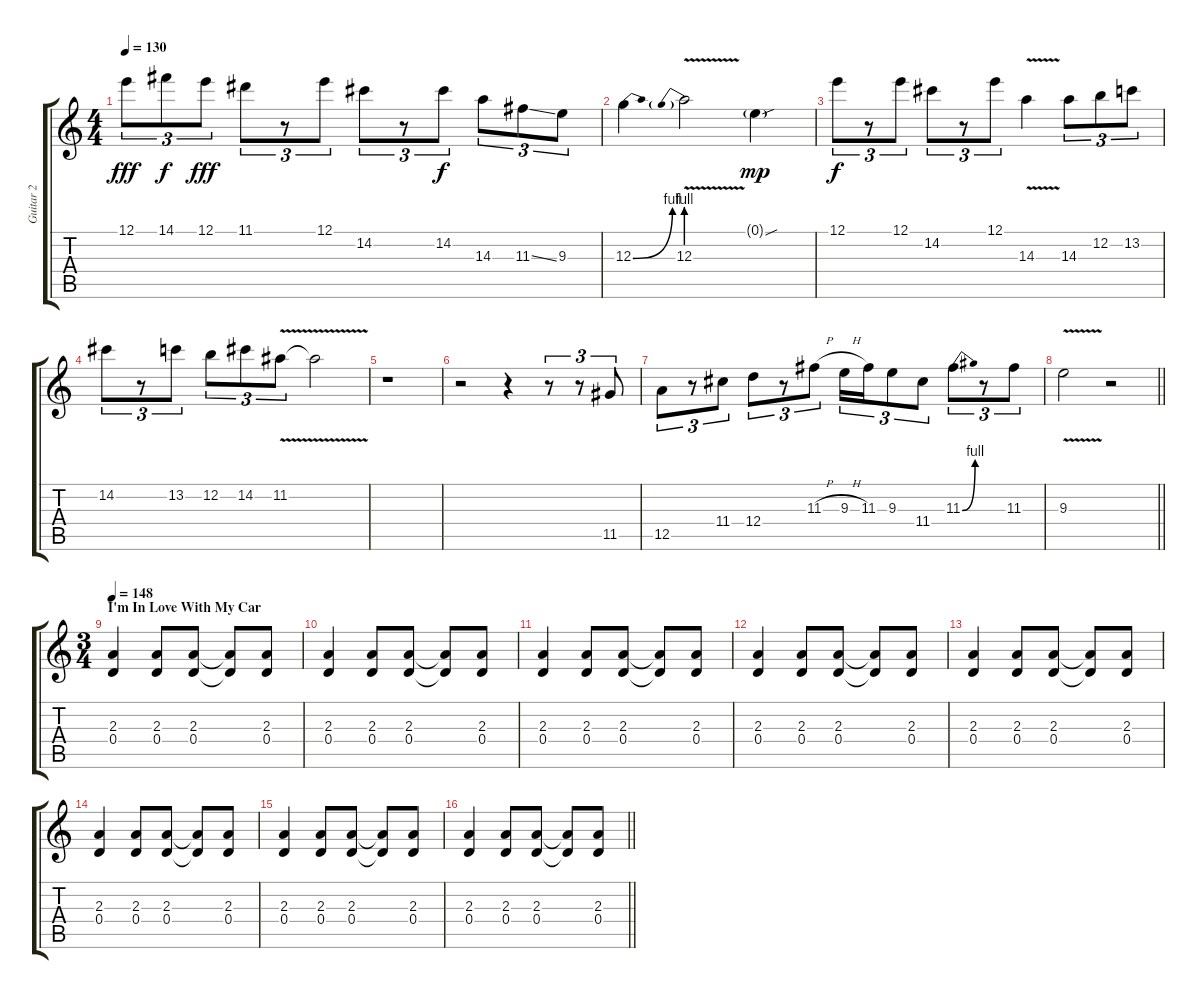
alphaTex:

\track ("Guitar 2" "Guitar 2") {instrument overdrivenguitar}
\staff {score tabs}
\tuning (E4 B3 G3 D3 A2 E2) {hide}
\ts (4 4)
\tempo 130
\clef g2
\ks c
12.1.8{tu (3 2) dy fff volume 14 instrument overdrivenguitar} 14.1.8{tu (3 2) dy f} 12.1.8{tu (3 2) dy fff} 11.1.8{tu (3 2)} r.8{tu (3 2)} 12.1.8{tu (3 2)} 14.2.8{tu (3 2)} r.8{tu (3 2)} 14.2.8{tu (3 2) dy f} 14.3.8{tu (3 2)} 11.3{ss}.8{tu (3 2)} 9.3.8{tu (3 2)} |
12.3{be (bend 0 0 60 4)}.4 12.3{be (prebend 0 4 60 4) v}.2 0.1{sou g}.4{dy mp} |
12.1.8{tu (3 2) dy f} r.8{tu (3 2)} 12.1.8{tu (3 2)} 14.2.8{tu (3 2)} r.8{tu (3 2)} 12.1.8{tu (3 2)} 14.3{v}.4 14.3.8{tu (3 2)} 12.2.8{tu (3 2)} 13.2.8{tu (3 2)} |
14.2.8{tu (3 2)} r.8{tu (3 2)} 13.2.8{tu (3 2)} 12.2.8{tu (3 2)} 14.2.8{tu (3 2)} 11.2{v}.8{tu (3 2)} 11.2{t}.2 |
r.1 |
r.2 r.4 r.8{tu (3 2)} r.8{tu (3 2)} 11.5.8{tu (3 2)} |
12.5.8{tu (3 2)} r.8{tu (3 2)} 11.4.8{tu (3 2)} 12.4.8{tu (3 2)} r.8{tu (3 2)} 11.3{h}.8{tu (3 2)} 9.3{h}.16{tu (3 2)} 11.3.16{tu (3 2)} 9.3.8{tu (3 2)} 11.4.8{tu (3 2)} 11.3{be (bend 0 0 60 4)}.8{tu (3 2)} r.8{tu (3 2)} 11.3.8{tu (3 2)} |
\barLineRight lightlight
9.3{v}.2 r.2{volume 10 instrument overdrivenguitar} |
\ts (3 4)
\section ("" "I'm In Love With My Car")
\tempo 148
(2.3 0.4).4{volume 9 instrument acousticguitarsteel} (2.3 0.4).8 (2.3 0.4).8 (2.3{t} 0.4{t}).8 (2.3 0.4).8 |
(2.3 0.4).4 (2.3 0.4).8 (2.3 0.4).8 (2.3{t} 0.4{t}).8 (2.3 0.4).8 |
(2.3 0.4).4 (2.3 0.4).8 (2.3 0.4).8 (2.3{t} 0.4{t}).8 (2.3 0.4).8 |
(2.3 0.4).4 (2.3 0.4).8 (2.3 0.4).8 (2.3{t} 0.4{t}).8 (2.3 0.4).8 |
(2.3 0.4).4 (2.3 0.4).8 (2.3 0.4).8 (2.3{t} 0.4{t}).8 (2.3 0.4).8 |
(2.3 0.4).4 (2.3 0.4).8 (2.3 0.4).8 (2.3{t} 0.4{t}).8 (2.3 0.4).8 |
(2.3 0.4).4 (2.3 0.4).8 (2.3 0.4).8 (2.3{t} 0.4{t}).8 (2.3 0.4).8 |
\barLineRight lightlight
(2.3 0.4).4 (2.3 0.4).8 (2.3 0.4).8 (2.3{t} 0.4{t}).8 (2.3 0.4).8
